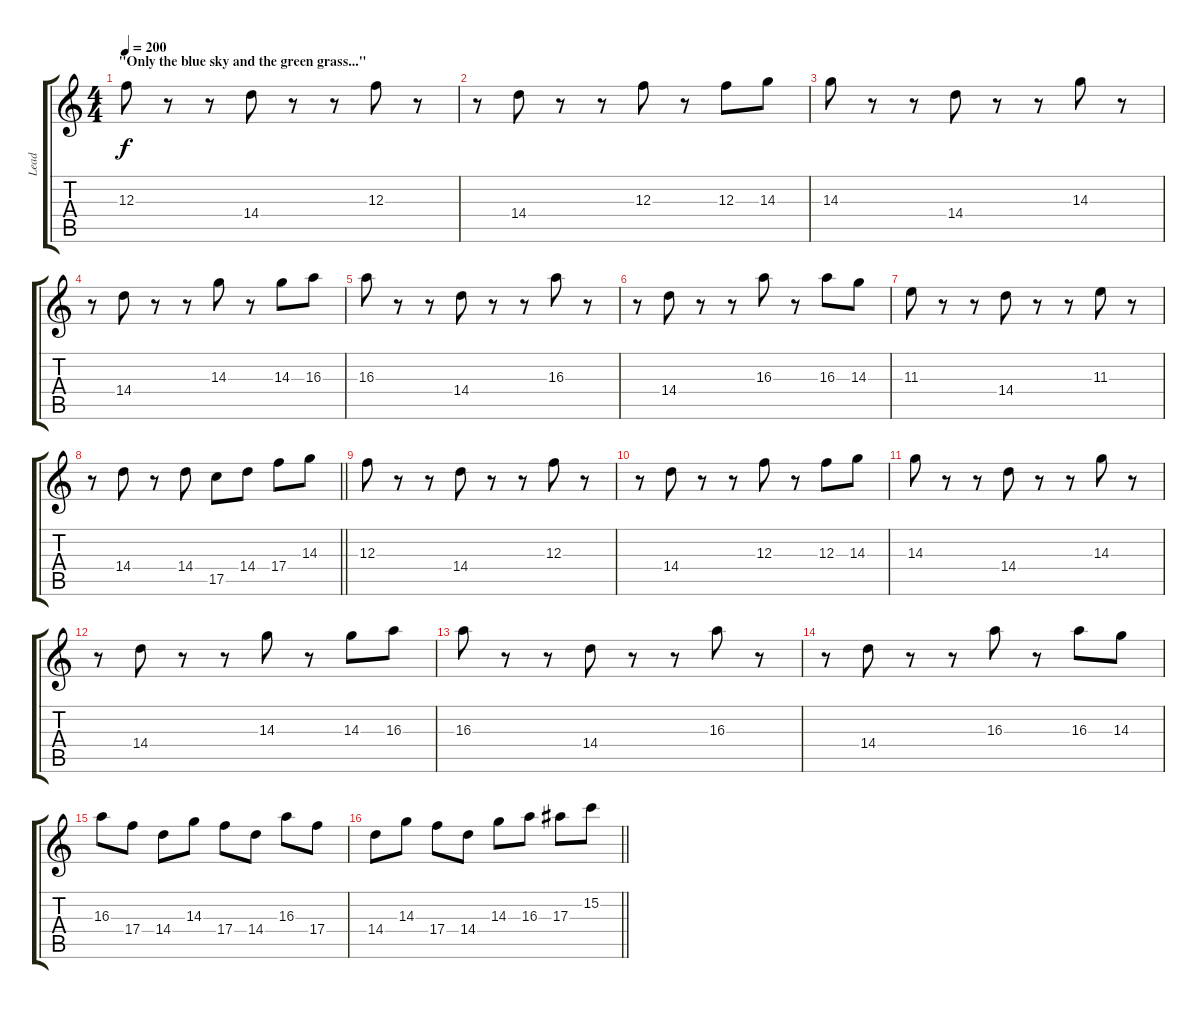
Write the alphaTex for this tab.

\track ("Lead" "Lead") {instrument distortionguitar}
\staff {score tabs}
\tuning (D4 A3 F3 C3 G2 D2) {hide}
\ts (4 4)
\section ("" "\"Only the blue sky and the green grass...\"")
\tempo 200
\clef g2
\ks c
12.3.8{dy f} r.8 r.8 14.4.8 r.8 r.8 12.3.8 r.8 |
r.8 14.4.8 r.8 r.8 12.3.8 r.8 12.3.8 14.3.8 |
14.3.8 r.8 r.8 14.4.8 r.8 r.8 14.3.8 r.8 |
r.8 14.4.8 r.8 r.8 14.3.8 r.8 14.3.8 16.3.8 |
16.3.8 r.8 r.8 14.4.8 r.8 r.8 16.3.8 r.8 |
r.8 14.4.8 r.8 r.8 16.3.8 r.8 16.3.8 14.3.8 |
11.3.8 r.8 r.8 14.4.8 r.8 r.8 11.3.8 r.8 |
\barLineRight lightlight
r.8 14.4.8 r.8 14.4.8 17.5.8 14.4.8 17.4.8 14.3.8 |
12.3.8 r.8 r.8 14.4.8 r.8 r.8 12.3.8 r.8 |
r.8 14.4.8 r.8 r.8 12.3.8 r.8 12.3.8 14.3.8 |
14.3.8 r.8 r.8 14.4.8 r.8 r.8 14.3.8 r.8 |
r.8 14.4.8 r.8 r.8 14.3.8 r.8 14.3.8 16.3.8 |
16.3.8 r.8 r.8 14.4.8 r.8 r.8 16.3.8 r.8 |
r.8 14.4.8 r.8 r.8 16.3.8 r.8 16.3.8 14.3.8 |
16.3.8 17.4.8 14.4.8 14.3.8 17.4.8 14.4.8 16.3.8 17.4.8 |
\barLineRight lightlight
14.4.8 14.3.8 17.4.8 14.4.8 14.3.8 16.3.8 17.3.8 15.2.8
